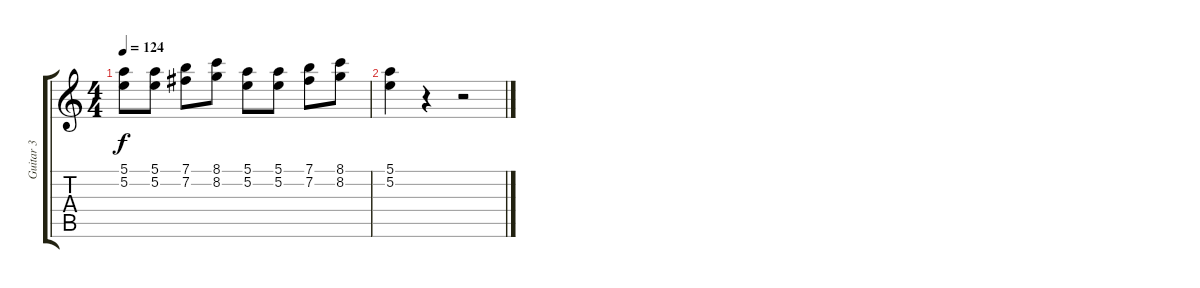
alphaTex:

\track ("Guitar 3" "Guitar 3") {instrument distortionguitar}
\staff {score tabs}
\tuning (E4 B3 G3 D3 A2 E2) {hide}
\ts (4 4)
\tempo 124
\clef g2
\ks c
(5.1 5.2).8{dy f} (5.1 5.2).8 (7.1 7.2).8 (8.1 8.2).8 (5.1 5.2).8 (5.1 5.2).8 (7.1 7.2).8 (8.1 8.2).8 |
(5.1 5.2).4 r.4 r.2
